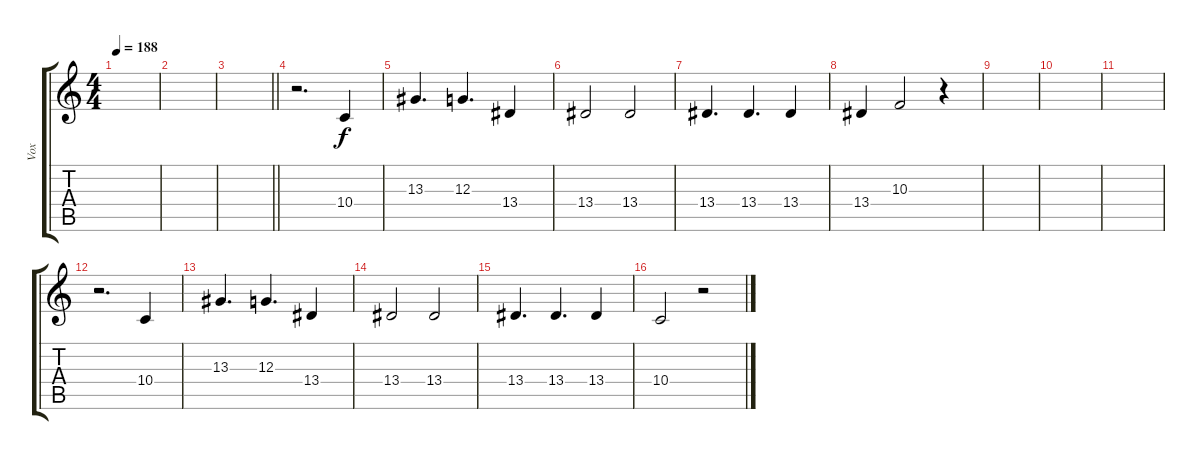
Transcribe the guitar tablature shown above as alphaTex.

\track ("Vox" "Vox") {instrument viola}
\staff {score tabs}
\tuning (E4 B3 G3 D3 A2 E2) {hide}
\ts (4 4)
\tempo 188
\clef g2
\ks c
|
|
\barLineRight lightlight
|
\section ("" " ")
r.2{d} 10.4.4 |
13.3.4{d} 12.3.4{d} 13.4.4 |
13.4.2 13.4.2 |
13.4.4{d} 13.4.4{d} 13.4.4 |
13.4.4 10.3.2 r.4 |
|
|
|
r.2{d} 10.4.4 |
13.3.4{d} 12.3.4{d} 13.4.4 |
13.4.2 13.4.2 |
13.4.4{d} 13.4.4{d} 13.4.4 |
10.4.2 r.2
